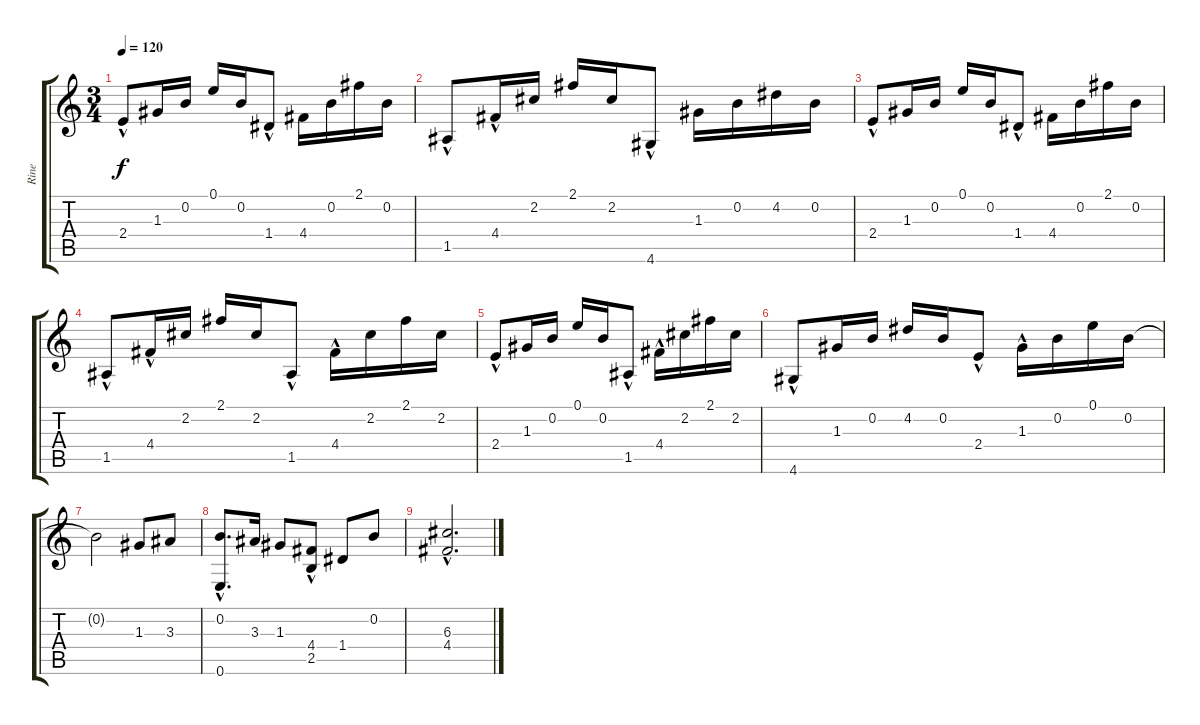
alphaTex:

\track ("Rine" "Rine") {instrument acousticguitarnylon}
\staff {score tabs}
\tuning (E4 B3 G3 D3 A2 E2) {hide}
\ts (3 4)
\tempo 120
\clef g2
\ks c
2.4{hac}.8{dy f} 1.3.16 0.2.16 0.1.16 0.2.16 1.4{hac}.8 4.4.16 0.2.16 2.1.16 0.2.16 |
1.5{hac}.8 4.4{hac}.16 2.2.16 2.1.16 2.2.16 4.6{hac}.8 1.3.16 0.2.16 4.2.16 0.2.16 |
2.4{hac}.8 1.3.16 0.2.16 0.1.16 0.2.16 1.4{hac}.8 4.4.16 0.2.16 2.1.16 0.2.16 |
1.5{hac}.8 4.4{hac}.16 2.2.16 2.1.16 2.2.16 1.5{hac}.8 4.4{hac}.16 2.2.16 2.1.16 2.2.16 |
2.4{hac}.8 1.3.16 0.2.16 0.1.16 0.2.16 1.5{hac}.8 4.4{hac}.16 2.2.16 2.1.16 2.2.16 |
4.6{hac}.8 1.3.16 0.2.16 4.2.16 0.2.16 2.4{hac}.8 1.3{hac}.16 0.2.16 0.1.16 0.2.16 |
0.2{t}.2 1.3.8 3.3.8 |
(0.2{hac} 0.6{hac}).8{d} 3.3.16 1.3.8 (4.4{hac} 2.5{hac}).8 1.4.8 0.2.8 |
(6.3{hac} 4.4{hac}).2{d}
